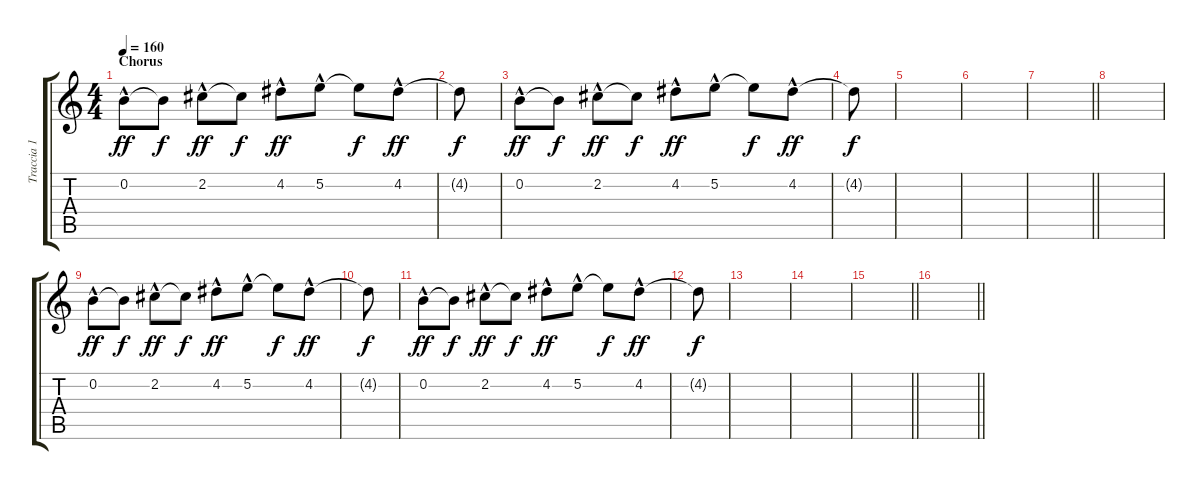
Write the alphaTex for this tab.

\track ("Traccia 1" "Traccia 1") {instrument acousticguitarnylon}
\staff {score tabs}
\tuning (E4 B3 G3 D3 A2 E2) {hide}
\ts (4 4)
\section ("" "Chorus")
\tempo 160
\clef g2
\ks c
0.2{hac}.8{dy ff volume 16 instrument acousticguitarnylon} 0.2{t}.8{dy f} 2.2{hac}.8{dy ff} 2.2{t}.8{dy f} 4.2{hac}.8{dy ff} 5.2{hac}.8 5.2{t}.8{dy f} 4.2{hac}.8{dy ff} |
4.2{t}.8{dy f} |
0.2{hac}.8{dy ff} 0.2{t}.8{dy f} 2.2{hac}.8{dy ff} 2.2{t}.8{dy f} 4.2{hac}.8{dy ff} 5.2{hac}.8 5.2{t}.8{dy f} 4.2{hac}.8{dy ff} |
4.2{t}.8{dy f} |
|
|
\barLineRight lightlight
|
|
0.2{hac}.8{dy ff} 0.2{t}.8{dy f} 2.2{hac}.8{dy ff} 2.2{t}.8{dy f} 4.2{hac}.8{dy ff} 5.2{hac}.8 5.2{t}.8{dy f} 4.2{hac}.8{dy ff} |
4.2{t}.8{dy f} |
0.2{hac}.8{dy ff} 0.2{t}.8{dy f} 2.2{hac}.8{dy ff} 2.2{t}.8{dy f} 4.2{hac}.8{dy ff} 5.2{hac}.8 5.2{t}.8{dy f} 4.2{hac}.8{dy ff} |
4.2{t}.8{dy f} |
|
|
\barLineRight lightlight
|
\barLineRight lightlight
